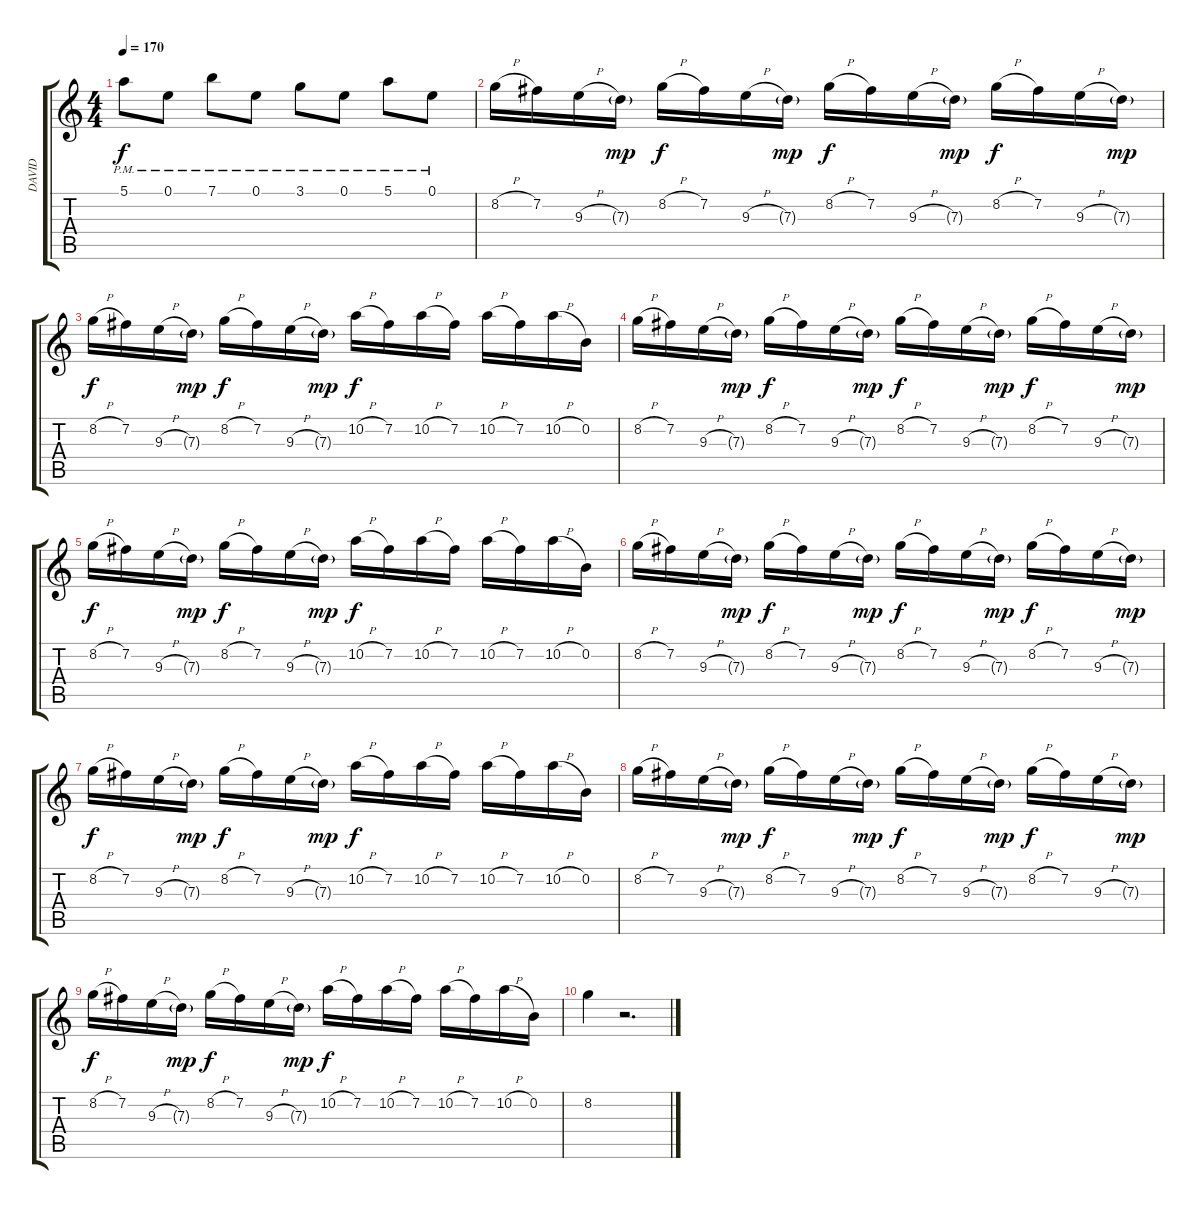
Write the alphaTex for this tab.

\track ("DAVID" "DAVID") {instrument distortionguitar}
\staff {score tabs}
\tuning (E4 B3 G3 D3 A2 E2) {hide}
\ts (4 4)
\tempo 170
\clef g2
\ks c
5.1{pm}.8{dy f} 0.1{pm}.8 7.1{pm}.8 0.1{pm}.8 3.1{pm}.8 0.1{pm}.8 5.1{pm}.8 0.1{pm}.8 |
8.2{h}.16 7.2.16 9.3{h}.16 7.3{g}.16{dy mp} 8.2{h}.16{dy f} 7.2.16 9.3{h}.16 7.3{g}.16{dy mp} 8.2{h}.16{dy f} 7.2.16 9.3{h}.16 7.3{g}.16{dy mp} 8.2{h}.16{dy f} 7.2.16 9.3{h}.16 7.3{g}.16{dy mp} |
8.2{h}.16{dy f} 7.2.16 9.3{h}.16 7.3{g}.16{dy mp} 8.2{h}.16{dy f} 7.2.16 9.3{h}.16 7.3{g}.16{dy mp} 10.2{h}.16{dy f} 7.2.16 10.2{h}.16 7.2.16 10.2{h}.16 7.2.16 10.2{h}.16 0.2.16 |
8.2{h}.16 7.2.16 9.3{h}.16 7.3{g}.16{dy mp} 8.2{h}.16{dy f} 7.2.16 9.3{h}.16 7.3{g}.16{dy mp} 8.2{h}.16{dy f} 7.2.16 9.3{h}.16 7.3{g}.16{dy mp} 8.2{h}.16{dy f} 7.2.16 9.3{h}.16 7.3{g}.16{dy mp} |
8.2{h}.16{dy f} 7.2.16 9.3{h}.16 7.3{g}.16{dy mp} 8.2{h}.16{dy f} 7.2.16 9.3{h}.16 7.3{g}.16{dy mp} 10.2{h}.16{dy f} 7.2.16 10.2{h}.16 7.2.16 10.2{h}.16 7.2.16 10.2{h}.16 0.2.16 |
8.2{h}.16 7.2.16 9.3{h}.16 7.3{g}.16{dy mp} 8.2{h}.16{dy f} 7.2.16 9.3{h}.16 7.3{g}.16{dy mp} 8.2{h}.16{dy f} 7.2.16 9.3{h}.16 7.3{g}.16{dy mp} 8.2{h}.16{dy f} 7.2.16 9.3{h}.16 7.3{g}.16{dy mp} |
8.2{h}.16{dy f} 7.2.16 9.3{h}.16 7.3{g}.16{dy mp} 8.2{h}.16{dy f} 7.2.16 9.3{h}.16 7.3{g}.16{dy mp} 10.2{h}.16{dy f} 7.2.16 10.2{h}.16 7.2.16 10.2{h}.16 7.2.16 10.2{h}.16 0.2.16 |
8.2{h}.16 7.2.16 9.3{h}.16 7.3{g}.16{dy mp} 8.2{h}.16{dy f} 7.2.16 9.3{h}.16 7.3{g}.16{dy mp} 8.2{h}.16{dy f} 7.2.16 9.3{h}.16 7.3{g}.16{dy mp} 8.2{h}.16{dy f} 7.2.16 9.3{h}.16 7.3{g}.16{dy mp} |
8.2{h}.16{dy f} 7.2.16 9.3{h}.16 7.3{g}.16{dy mp} 8.2{h}.16{dy f} 7.2.16 9.3{h}.16 7.3{g}.16{dy mp} 10.2{h}.16{dy f} 7.2.16 10.2{h}.16 7.2.16 10.2{h}.16 7.2.16 10.2{h}.16 0.2.16 |
8.2.4 r.2{d}
